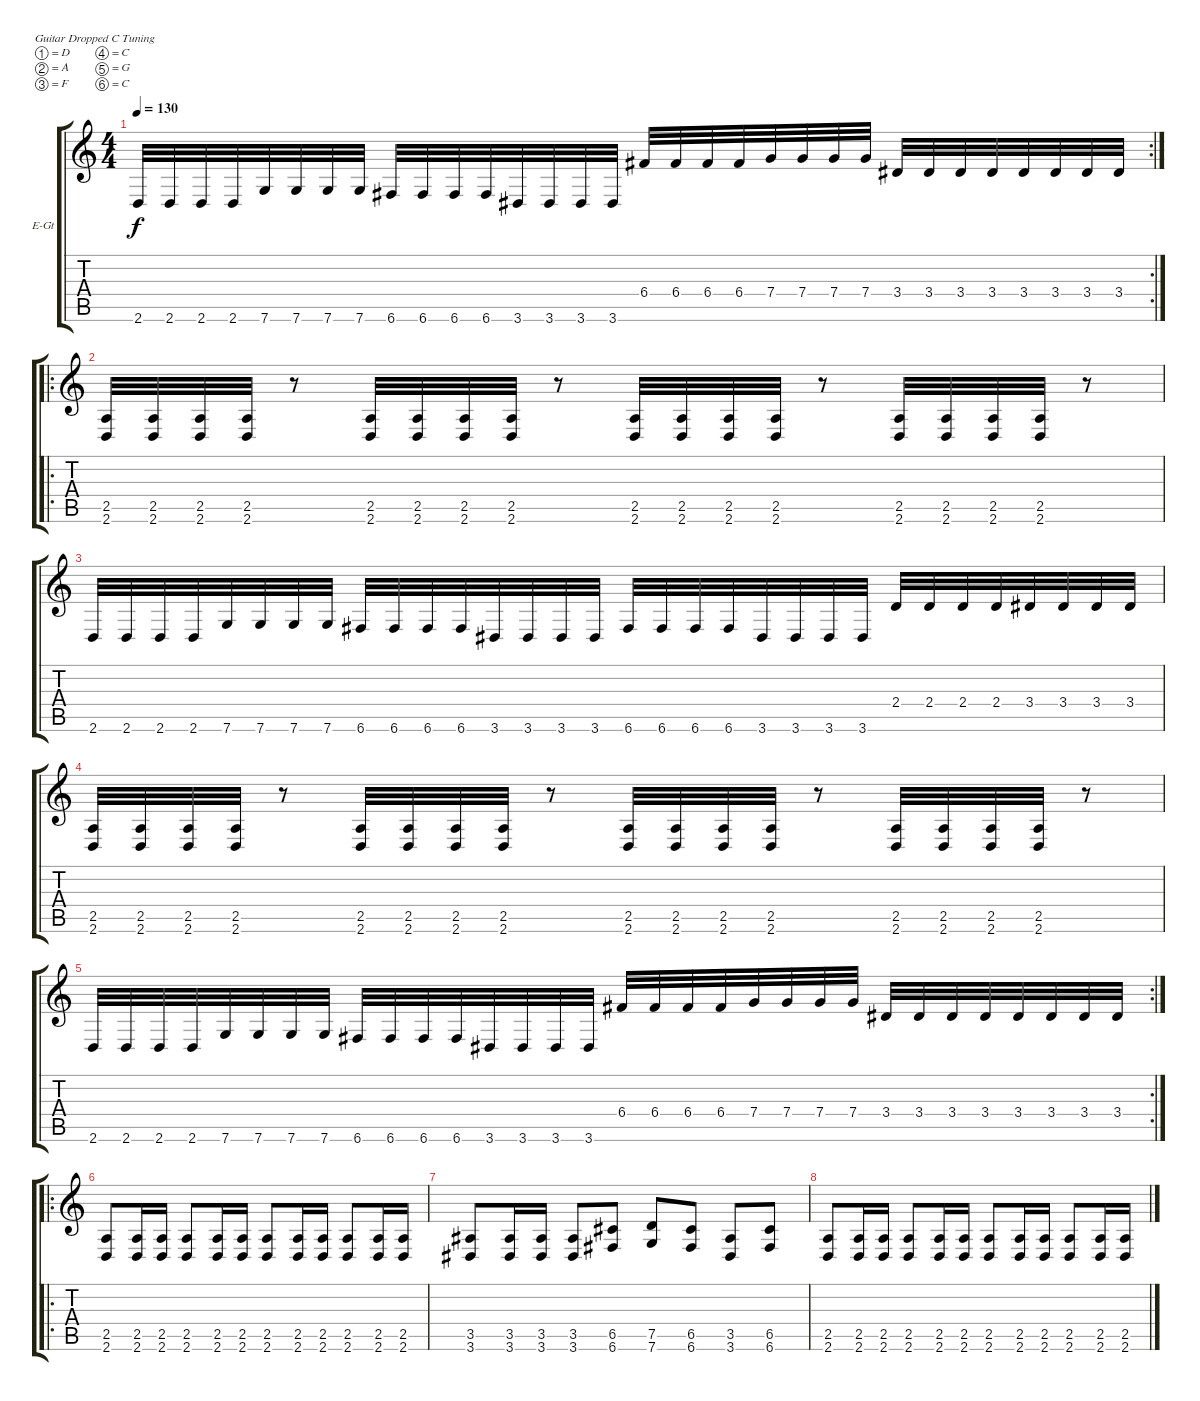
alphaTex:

\bracketExtendMode groupsimilarinstruments
\firstSystemTrackNameOrientation horizontal
\otherSystemsTrackNameOrientation horizontal
\track ("Traccia 2" "E-Gt") {instrument distortionguitar}
\staff {score tabs}
\tuning (D4 A3 F3 C3 G2 C2)
\rc 2
\ts (4 4)
\tempo 130
\clef g2
\ks c
2.6.32{dy f} 2.6.32 2.6.32 2.6.32 7.6.32 7.6.32 7.6.32 7.6.32 6.6.32 6.6.32 6.6.32 6.6.32 3.6.32 3.6.32 3.6.32 3.6.32 6.4.32 6.4.32 6.4.32 6.4.32 7.4.32 7.4.32 7.4.32 7.4.32 3.4.32 3.4.32 3.4.32 3.4.32 3.4.32 3.4.32 3.4.32 3.4.32 |
\ro
\beaming (8 2 2 2 2)
(2.5 2.6).32 (2.5 2.6).32 (2.5 2.6).32 (2.5 2.6).32 r.8 (2.5 2.6).32 (2.5 2.6).32 (2.5 2.6).32 (2.5 2.6).32 r.8 (2.5 2.6).32 (2.5 2.6).32 (2.5 2.6).32 (2.5 2.6).32 r.8 (2.5 2.6).32 (2.5 2.6).32 (2.5 2.6).32 (2.5 2.6).32 r.8 |
2.6.32 2.6.32 2.6.32 2.6.32 7.6.32 7.6.32 7.6.32 7.6.32 6.6.32 6.6.32 6.6.32 6.6.32 3.6.32 3.6.32 3.6.32 3.6.32 6.6.32 6.6.32 6.6.32 6.6.32 3.6.32 3.6.32 3.6.32 3.6.32 2.4.32 2.4.32 2.4.32 2.4.32 3.4.32 3.4.32 3.4.32 3.4.32 |
(2.5 2.6).32 (2.5 2.6).32 (2.5 2.6).32 (2.5 2.6).32 r.8 (2.5 2.6).32 (2.5 2.6).32 (2.5 2.6).32 (2.5 2.6).32 r.8 (2.5 2.6).32 (2.5 2.6).32 (2.5 2.6).32 (2.5 2.6).32 r.8 (2.5 2.6).32 (2.5 2.6).32 (2.5 2.6).32 (2.5 2.6).32 r.8 |
\rc 2
2.6.32 2.6.32 2.6.32 2.6.32 7.6.32 7.6.32 7.6.32 7.6.32 6.6.32 6.6.32 6.6.32 6.6.32 3.6.32 3.6.32 3.6.32 3.6.32 6.4.32 6.4.32 6.4.32 6.4.32 7.4.32 7.4.32 7.4.32 7.4.32 3.4.32 3.4.32 3.4.32 3.4.32 3.4.32 3.4.32 3.4.32 3.4.32 |
\ro
(2.5 2.6).8 (2.5 2.6).16 (2.5 2.6).16 (2.5 2.6).8 (2.5 2.6).16 (2.5 2.6).16 (2.5 2.6).8 (2.5 2.6).16 (2.5 2.6).16 (2.5 2.6).8 (2.5 2.6).16 (2.5 2.6).16 |
(3.5 3.6).8 (3.5 3.6).16 (3.5 3.6).16 (3.5 3.6).8 (6.5 6.6).8 (7.5 7.6).8 (6.5 6.6).8 (3.5 3.6).8 (6.5 6.6).8 |
(2.5 2.6).8 (2.5 2.6).16 (2.5 2.6).16 (2.5 2.6).8 (2.5 2.6).16 (2.5 2.6).16 (2.5 2.6).8 (2.5 2.6).16 (2.5 2.6).16 (2.5 2.6).8 (2.5 2.6).16 (2.5 2.6).16
